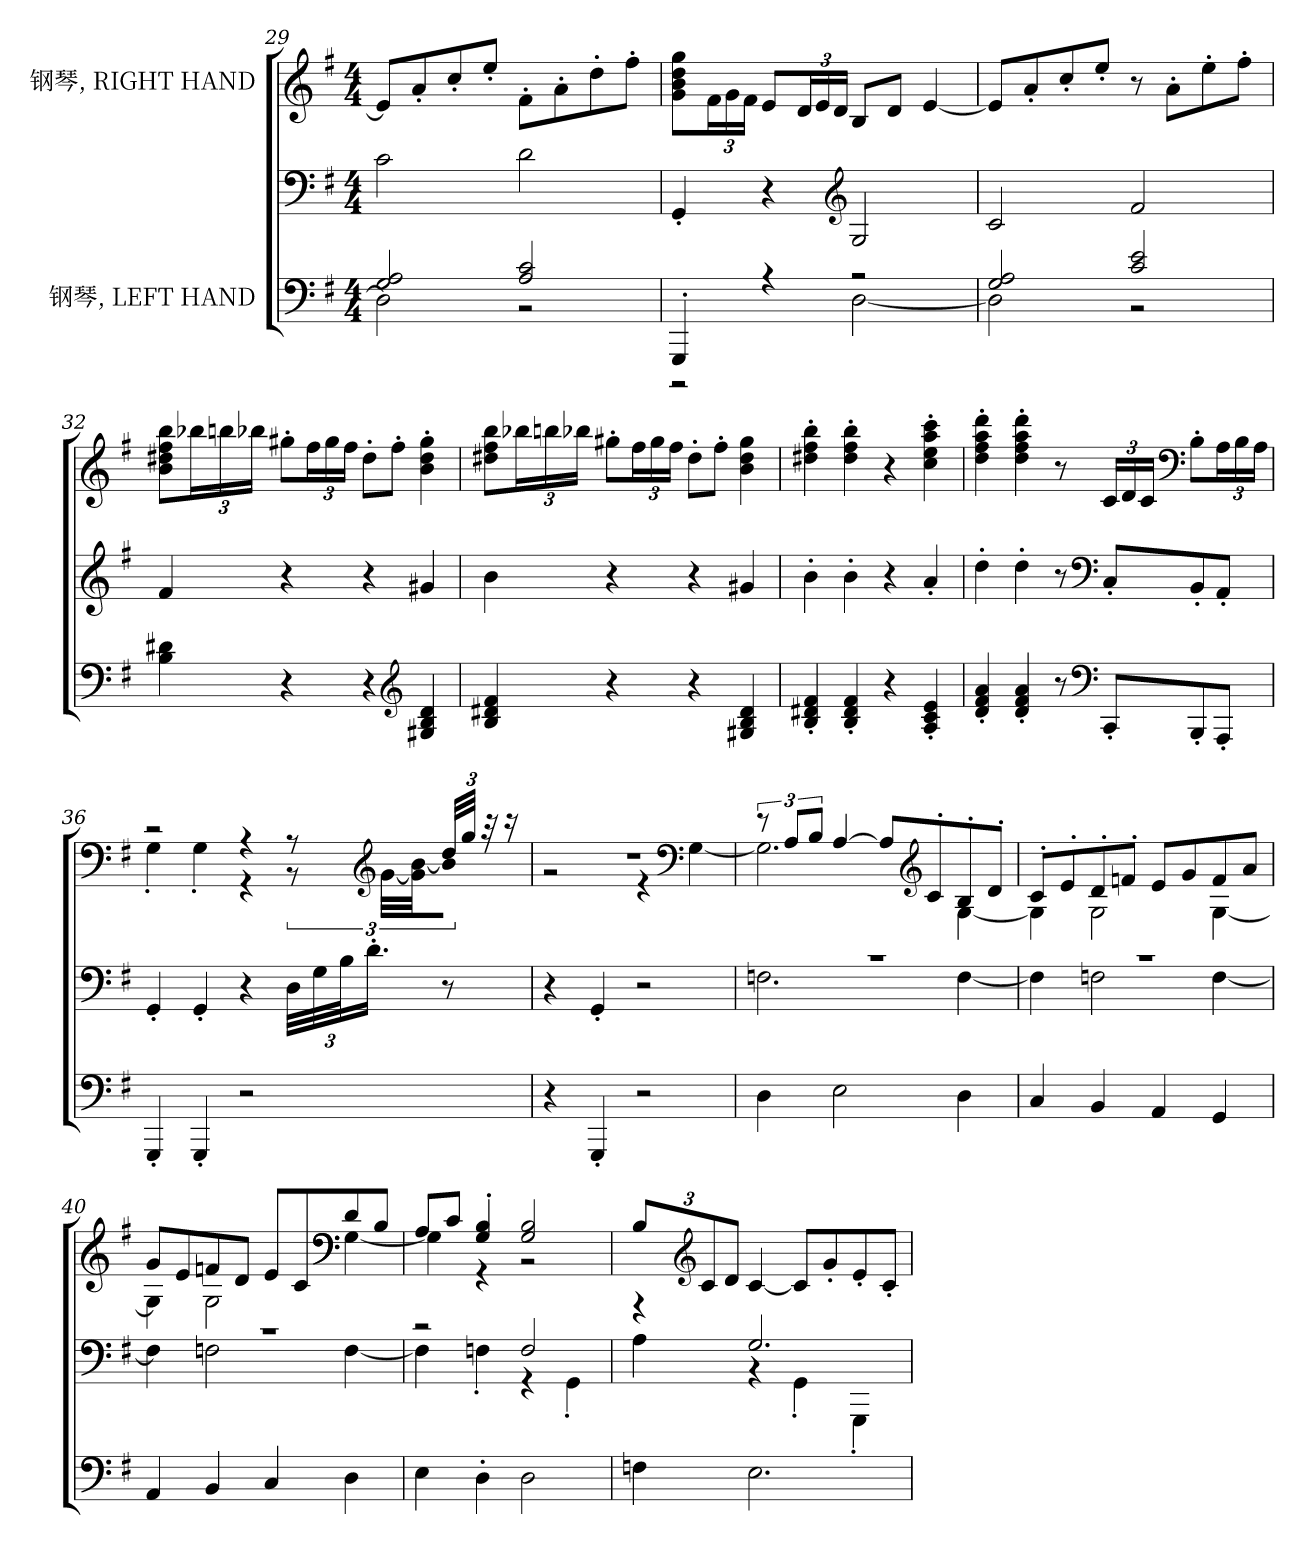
**kern	**kern	**kern
*part2	*part2	*part1
*staff3	*staff2	*staff1
*I"钢琴, LEFT HAND	*	*I"钢琴, RIGHT HAND
*clefF4	*clefF4	*clefG2
*k[f#]	*k[f#]	*k[f#]
*M4/4	*M4/4	*M4/4
=29	=29	=29
*^	*	*
2G/ 2A/	2D\]	2c\	8e/L]
.	.	.	8a'/
.	.	.	8cc'/
.	.	.	8ee'/J
2A/ 2c/	2r	2d\	8f#'\L
.	.	.	8a'\
.	.	.	8dd'\
.	.	.	8ff#'\J
!!LO:LB:g=z
=30	=30	=30	=30
4GGG'/	2r	4GG'/	8g\ 8b\ 8dd\ 8gg\L
*	*	*	*Xbrackettup
.	.	.	24f#\L
.	.	.	24g\
.	.	.	24f#\JJ
4r	.	4r	8e/L
.	.	.	24d/L
.	.	.	24e/
.	.	.	24d/JJ
*	*	*clefG2	*
2r	[2D\	2G/	8B/L
.	.	.	8d/J
.	.	.	[4e/
=31	=31	=31	=31
2G/ 2A/	2D\]	2c/	8e/L]
.	.	.	8a'/
.	.	.	8cc'/
.	.	.	8ee'/J
2c/ 2e/	2r	2f#/	8r
.	.	.	8a'\L
.	.	.	8ee'\
.	.	.	8ff#'\J
*v	*v	*	*
=32	=32	=32
4B\ 4d#X\	4f#/	8b\ 8dd#X\ 8ff#\ 8bb\L
.	.	24bb-X\L
.	.	24bbn\
.	.	24bb-X\JJ
4r	4r	8gg#X'\L
.	.	24ff#\L
.	.	24gg#\
.	.	24ff#\JJ
4r	4r	8dd#'\L
.	.	8ff#'\J
*clefG2	*	*
4G#X/ 4B/ 4d#/	4g#X/	4b\' 4dd#\' 4gg#\'
!!LO:LB:g=z
=33	=33	=33
4B/ 4d#X/ 4f#/	4b\	8dd#X\ 8ff#\ 8bb\L
.	.	24bb-X\L
.	.	24bbn\
.	.	24bb-X\JJ
4r	4r	8gg#X'\L
.	.	24ff#\L
.	.	24gg#\
.	.	24ff#\JJ
4r	4r	8dd#'\L
.	.	8ff#'\J
4G#X/ 4B/ 4d#/	4g#X/	4b\ 4dd#\ 4gg#\
=34	=34	=34
4B/' 4d#X/' 4f#/'	4b'\	4dd#X\' 4ff#\' 4bb\'
4B/' 4d#/' 4f#/'	4b'\	4dd#\' 4ff#\' 4bb\'
4r	4r	4r
4A/' 4c/' 4e/'	4a'/	4cc\' 4ee\' 4aa\' 4ccc\'
=35	=35	=35
4d/' 4f#/' 4a/'	4dd'\	4dd\' 4ff#\' 4aa\' 4ddd\'
4d/' 4f#/' 4a/'	4dd'\	4dd\' 4ff#\' 4aa\' 4ddd\'
8r	8r	8r
*clefF4	*clefF4	*
8CC'/L	8C'/L	24c/LL
.	.	24d/
.	.	24c/JJ
*	*	*clefF4
8BBB'/	8BB'/	8B'\L
8AAA'/J	8AA'/J	24A\L
.	.	24B\
.	.	24A\JJ
!!LO:LB:g=z
=36	=36	=36
*	*	*^
4GGG'/	4GG'/	2r	4G'\
4GGG'/	4GG'/	.	4G'\
2r	4r	4r	4r
*	*Xbrackettup	*	*brackettup
.	48D\LLL	8r	12r
.	48G\	.	.
.	48B\J	.	.
.	24.d'\JJ	.	.
*	*	*clefG2	*
.	.	.	[48g\LLL
.	.	.	48g\] [48b\JJ
.	8r	48dd/LLL	8b\J]
.	.	48gg/JJJ	.
.	.	48r	.
.	.	16r	.
=37	=37	=37	=37
4r	4r	1r	2r
4GGG'/	4GG'/	.	.
2r	2r	.	4r
*	*	*clefF4	*
.	.	.	[4G\
=38	=38	=38	=38
*	*^	*	*
4D\	1r	2.Fn\	12r	2.G\]
.	.	.	12A/L	.
.	.	.	12B/J	.
2E\	.	.	[4A/	.
.	.	.	8A/L]	.
*	*	*	*clefG2	*
.	.	.	8c'/	.
4D\	.	[4F\	8B'/	[4G\
.	.	.	8d'/J	.
=39	=39	=39	=39	=39
4C/	1r	4F\]	8c'/L	4G\]
.	.	.	8e'/	.
4BB/	.	2Fn\	8d'/	2G\
.	.	.	8fn'/J	.
4AA/	.	.	8e/L	.
.	.	.	8g/	.
4GG/	.	[4F\	8f/	[4G\
.	.	.	8a/J	.
!!LO:PB:g=z	!!
=40	=40	=40	=40	=40
4AA/	1r	4F\]	8g/L	4G\]
.	.	.	8e/	.
4BB/	.	2Fn\	8fn/	2G\
.	.	.	8d/J	.
4C/	.	.	8e/L	.
.	.	.	8c/	.
*	*	*	*clefF4	*
4D\	.	[4F\	8d/	[4G\
.	.	.	8B/J	.
=41	=41	=41	=41	=41
4E\	2r	4F\]	8A/L	4G\]
.	.	.	8c/J	.
4D'\	.	4Fn'\	4G/' 4B/'	4r
2D\	2F/	4r	2G/ 2B/	2r
.	.	4GG'\	.	.
*	*	*	*v	*v
=42	=42	=42	=42
*	*	*	*Xbrackettup
4Fn\	4r	4A\	12B/L
*	*	*	*clefG2
.	.	.	12c/
.	.	.	12d/J
2.E\	2.G/	4r	[4c/
.	.	4GG'\	8c/L]
.	.	.	8g'/
.	.	4GGG'\	8e'/
.	.	.	8c'/J
*	*v	*v	*
=	=	=
*-	*-	*-
